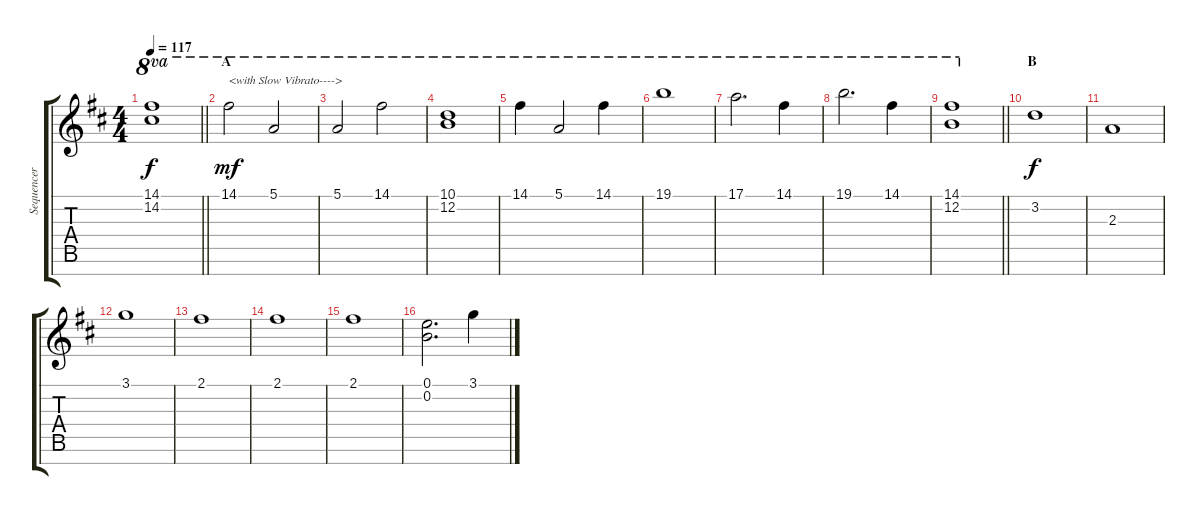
\track ("Sequencer" "Sequencer") {instrument fx5brightness}
\staff {score tabs}
\tuning (E5 B4 G4 D4 A3 E3 B2) {hide}
\ts (4 4)
\tempo 117
\clef g2
\barLineRight lightlight
\ks d
(14.1{t} 14.2{t}).1{ot 8va dy f} |
\section ("" "A")
14.1.2{ot 8va txt "<with Slow Vibrato---->" dy mf} 5.1.2{ot 8va} |
5.1.2{ot 8va} 14.1.2{ot 8va} |
(10.1 12.2).1{ot 8va} |
14.1.4{ot 8va} 5.1.2{ot 8va} 14.1.4{ot 8va} |
19.1.1{ot 8va} |
17.1.2{d ot 8va} 14.1.4{ot 8va} |
19.1.2{d ot 8va} 14.1.4{ot 8va} |
\barLineRight lightlight
(14.1 12.2).1{ot 8va} |
\section ("" "B")
3.2.1{dy f} |
2.3.1 |
3.1.1 |
2.1.1 |
2.1.1 |
2.1.1 |
(0.1 0.2).2{d} 3.1.4
